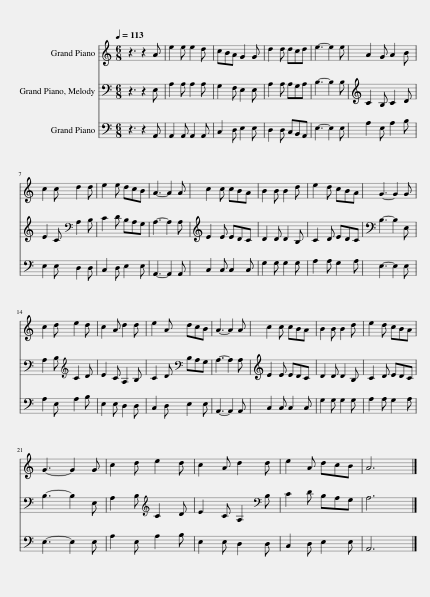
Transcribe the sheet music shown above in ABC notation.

X:1
%%score 1 2 3
L:1/8
Q:1/4=113
M:6/8
I:linebreak $
K:C
V:1 treble
V:2 bass
V:3 bass
V:1
 z3 z2 A | e2 e e2 d | cBA G2 G | d2 d dcd | e3- e2 e | %5
 A2 G A2 B |$ c2 c d2 d | e2 e dcB | A3- A2 A | c2 c cBA | %10
 B2 B B2 d | e2 d cBA | G3- G2 G |$ c2 d e2 d | c2 A d2 d | %15
 e2 A dcB | A3- A2 A | c2 c cBA | B2 B B2 d | e2 d cBA |$ %20
 G3- G2 G | c2 d e2 d | c2 A d2 d | e2 A dcB | A6 |] %25
V:2
 z3 z2 E, | A,2 A, A,2 A, | G,2 F, E,2 E, | A,2 A, A,G,A, | B,3- B,2 B, | %5
 C2 B, C2 D |$ E2 C[K:bass] A,2 B, | C2 D B,A,G, | A,3- A,2 A, | E2 E EDC | %10
 D2 D D2 B, | C2 D EDC | B,3- B,2 E, |$ A,2 B,[K:treble] C2 D | E2 C A,2 B, | %15
 C2 D[K:bass] B,A,G, | A,3- A,2 A, | E2 E EDC | D2 D D2 B, | C2 D EDC |$ %20
 B,3- B,2 E, | A,2 B,[K:treble] C2 D | E2 C A,2[K:bass] B, | C2 D B,A,G, | A,6 |] %25
V:3
 z3 z2 A,, | A,,2 A,, A,,2 A,, | C,2 D, E,2 E, | D,2 D, C,B,,A,, | E,3- E,2 E, | %5
 A,2 E, A,2 B, |$ E,2 E, D,2 D, | C,2 D, E,2 E, | A,,3- A,,2 A,, | C,2 C, C,2 C, | %10
 G,2 G, G,2 G, | A,2 A, G,2 A, | E,3- E,2 E, |$ A,2 E, A,2 B, | E,2 E, D,2 D, | %15
 C,2 D, E,2 E, | A,,3- A,,2 A,, | C,2 C, C,2 C, | G,2 G, G,2 G, | A,2 A, G,2 A, |$ %20
 E,3- E,2 E, | A,2 E, A,2 B, | E,2 E, D,2 D, | C,2 D, E,2 E, | A,,6 |] %25
